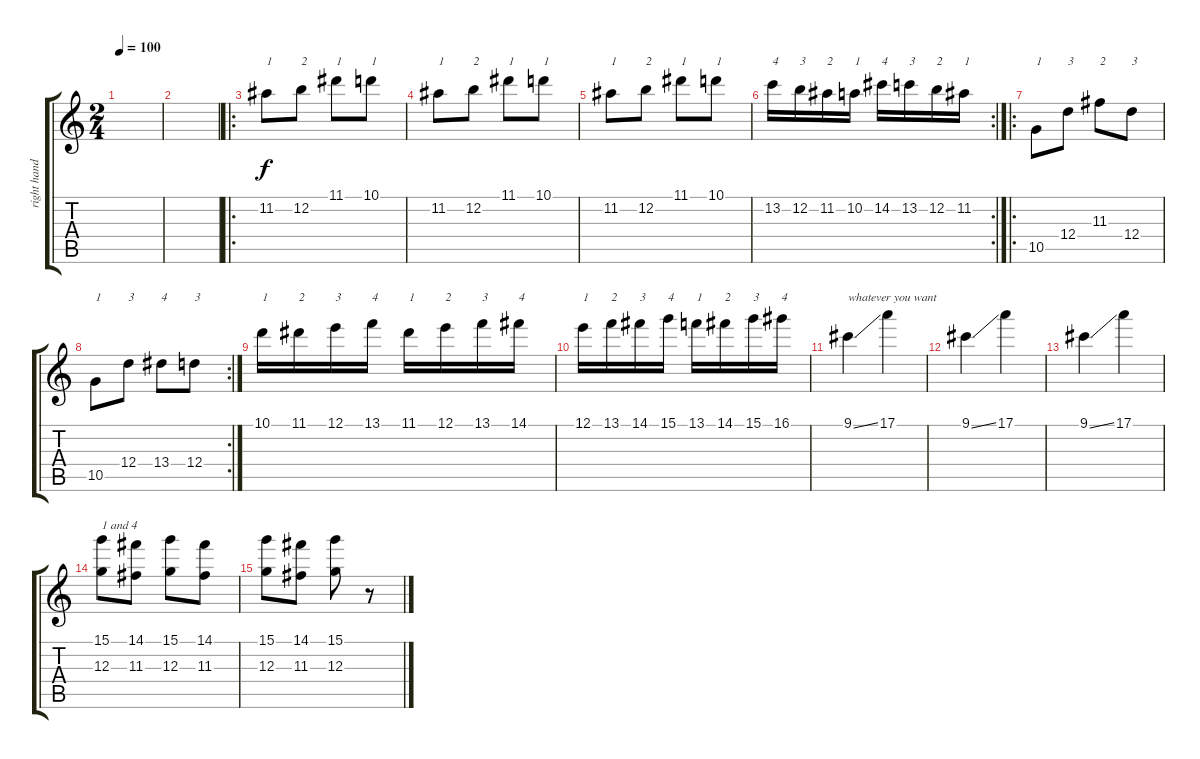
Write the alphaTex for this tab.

\track ("right hand" "right hand") {instrument distortionguitar}
\staff {score tabs}
\tuning (E4 B3 G3 D3 A2 E2) {hide}
\ts (2 4)
\tempo 100
\clef g2
\ks c
|
|
\ro
11.2.8{txt "1"} 12.2.8{txt "2"} 11.1.8{txt "1"} 10.1.8{txt "1"} |
11.2.8{txt "1"} 12.2.8{txt "2"} 11.1.8{txt "1"} 10.1.8{txt "1"} |
11.2.8{txt "1"} 12.2.8{txt "2"} 11.1.8{txt "1"} 10.1.8{txt "1"} |
\rc 2
13.2.16{txt "4"} 12.2.16{txt "3"} 11.2.16{txt "2"} 10.2.16{txt "1"} 14.2.16{txt "4"} 13.2.16{txt "3"} 12.2.16{txt "2"} 11.2.16{txt "1"} |
\ro
10.5.8{txt "1"} 12.4.8{txt "3"} 11.3.8{txt "2"} 12.4.8{txt "3"} |
\rc 2
10.5.8{txt "1"} 12.4.8{txt "3"} 13.4.8{txt "4"} 12.4.8{txt "3"} |
10.1.16{txt "1"} 11.1.16{txt "2"} 12.1.16{txt "3"} 13.1.16{txt "4"} 11.1.16{txt "1"} 12.1.16{txt "2"} 13.1.16{txt "3"} 14.1.16{txt "4"} |
12.1.16{txt "1"} 13.1.16{txt "2"} 14.1.16{txt "3"} 15.1.16{txt "4"} 13.1.16{txt "1"} 14.1.16{txt "2"} 15.1.16{txt "3"} 16.1.16{txt "4"} |
9.1{ss}.4{txt "whatever you want"} 17.1.4 |
9.1{ss}.4 17.1.4 |
9.1{ss}.4 17.1.4 |
(15.1 12.3).8{txt "1 and 4"} (14.1 11.3).8 (15.1 12.3).8 (14.1 11.3).8 |
(15.1 12.3).8 (14.1 11.3).8 (15.1 12.3).8 r.8
